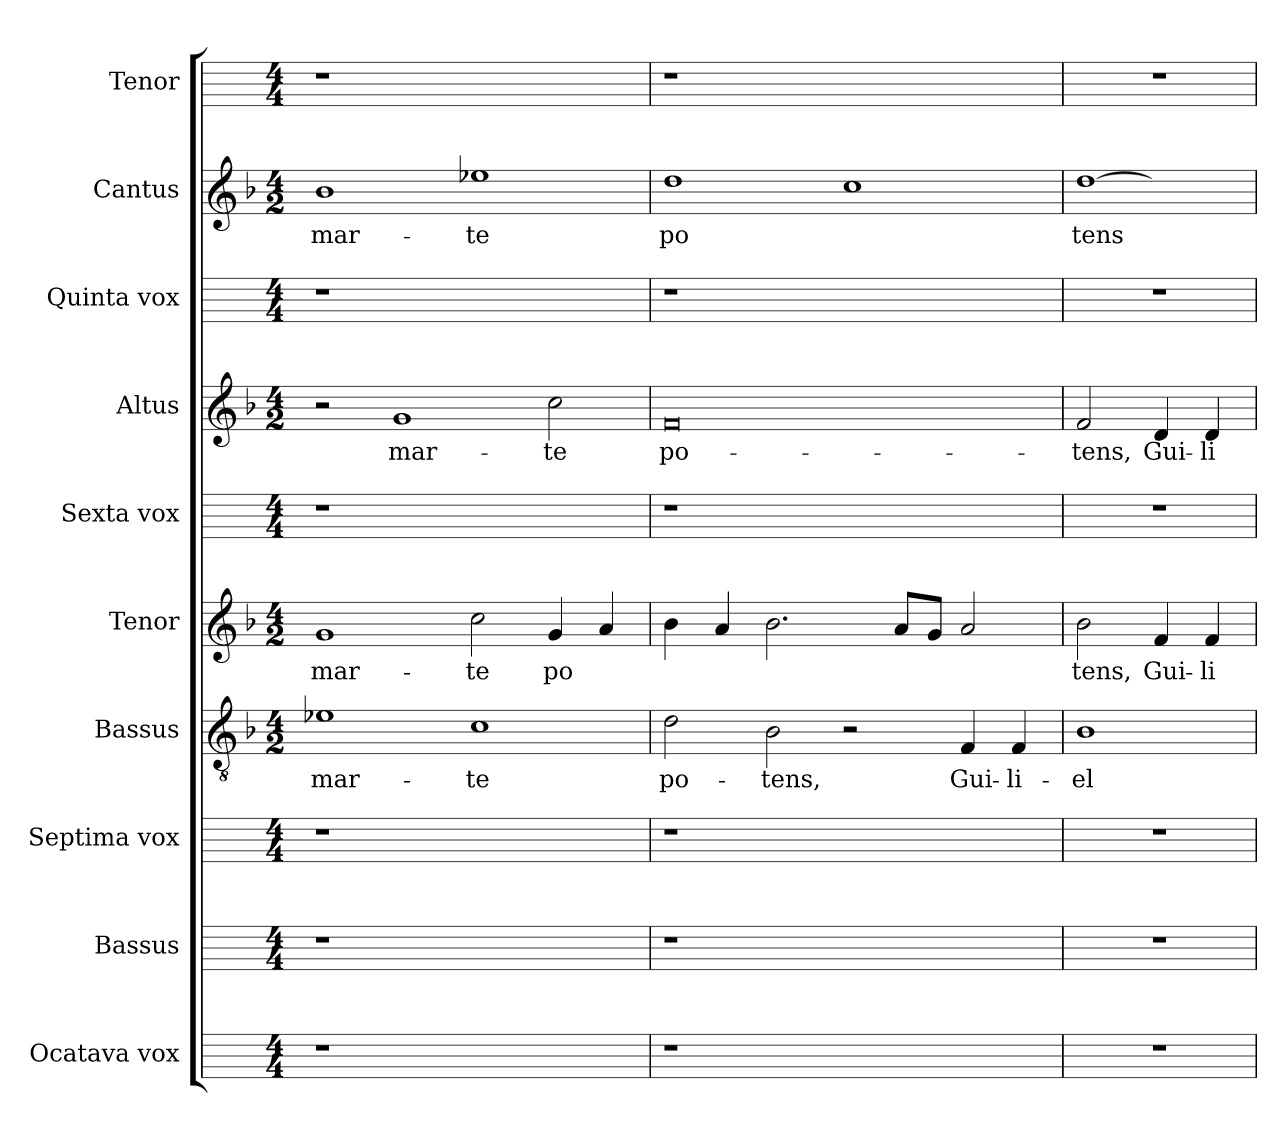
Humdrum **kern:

**kern	**kern	**kern	**kern	**text	**kern	**text	**kern	**kern	**text	**kern	**kern	**text	**kern
*part10	*part9	*part8	*part7	*part7	*part6	*part6	*part5	*part4	*part4	*part3	*part2	*part2	*part1
*staff10	*staff9	*staff8	*staff7	*staff7	*staff6	*staff6	*staff5	*staff4	*staff4	*staff3	*staff2	*staff2	*staff1
*I"Ocatava vox	*I"Bassus	*I"Septima vox	*I"Bassus	*	*I"Tenor	*	*I"Sexta vox	*I"Altus	*	*I"Quinta vox	*I"Cantus	*	*I"Tenor
*I'Ocatava vox	*I'Bassus	*I'Septima vox	*I'Bassus	*	*I'Tenor	*	*I'Sexta vox	*I'Altus	*	*I'Quinta vox	*I'Cantus	*	*I'Tenor
*	*	*	*clefGv2	*	*clefG2	*	*	*clefG2	*	*	*clefG2	*	*
*	*	*	*k[b-]	*	*k[b-]	*	*	*k[b-]	*	*	*k[b-]	*	*
*	*	*	*F:	*	*F:	*	*	*F:	*	*	*F:	*	*
*M4/4	*M4/4	*M4/4	*M4/2	*	*M4/2	*	*M4/4	*M4/2	*	*M4/4	*M4/2	*	*M4/4
=1	=1	=1	=1	=1	=1	=1	=1	=1	=1	=1	=1	=1	=1
!	!	!	!	!LO:LY:b	!	!LO:LY:b	!	!	!	!	!	!LO:LY:b	!
*	*	*	*	*	*	*	*	*^	*	*	*	*	*
1r	1r	1r	1e-X	mar-	1g	mar-	1r	2r	1ryy	.	1r	1b-	mar-	1r
!	!	!	!	!	!	!	!	!	!	!LO:LY:b	!	!	!	!
.	.	.	.	.	.	.	.	1g	.	mar-	.	.	.	.
!	!	!	!	!LO:LY:b	!	!LO:LY:b	!	!	!	!	!	!	!LO:LY:b	!
1ryy	1ryy	1ryy	1c	-te	2cc	-te	1ryy	.	2ryy	.	1ryy	1ee-	-te	1ryy
!	!	!	!	!	!	!LO:LY:b	!	!	!	!LO:LY:b	!	!	!	!
.	.	.	.	.	4g	po	.	2cc	2ryy	-te	.	.	.	.
.	.	.	.	.	4a	.	.	.	.	.	.	.	.	.
=2	=2	=2	=2	=2	=2	=2	=2	=2	=2	=2	=2	=2	=2	=2
!	!	!	!	!LO:LY:b	!	!	!	!	!	!LO:LY:b	!	!	!LO:LY:b	!
1r	1r	1r	2d	po-	4b-	.	1r	0f	0ryy	po-	1r	1dd	po	1r
.	.	.	.	.	4a	.	.	.	.	.	.	.	.	.
!	!	!	!	!LO:LY:b	!	!	!	!	!	!	!	!	!	!
.	.	.	2B-	-tens,	2.b-	.	.	.	.	.	.	.	.	.
1ryy	1ryy	1ryy	2r	.	.	.	1ryy	.	.	.	1ryy	1cc	.	1ryy
.	.	.	.	.	8aL	.	.	.	.	.	.	.	.	.
.	.	.	.	.	8gJ	.	.	.	.	.	.	.	.	.
!	!	!	!	!LO:LY:b	!	!	!	!	!	!	!	!	!	!
.	.	.	4F	Gui-	2a	.	.	.	.	.	.	.	.	.
!	!	!	!	!LO:LY:b	!	!	!	!	!	!	!	!	!	!
.	.	.	4F	-li-	.	.	.	.	.	.	.	.	.	.
=3	=3	=3	=3	=3	=3	=3	=3	=3	=3	=3	=3	=3	=3	=3
!	!	!	!	!LO:LY:b	!	!LO:LY:b	!	!	!	!LO:LY:b	!	!	!LO:LY:b	!
1r	1r	1r	1B-	-el-	2b-	tens,	1r	2f	1ryy	-tens,	1r	[1dd	tens	1r
!	!	!	!	!	!	!LO:LY:b	!	!	!	!LO:LY:b	!	!	!	!
.	.	.	.	.	4f	Gui-	.	4d	.	Gui-	.	.	.	.
!	!	!	!	!	!	!LO:LY:b	!	!	!	!LO:LY:b	!	!	!	!
.	.	.	.	.	4f	-li-	.	4d	.	-li-	.	.	.	.
*	*	*	*	*	*	*	*	*v	*v	*	*	*	*	*
=	=	=	=	=	=	=	=	=	=	=	=	=	=
*-	*-	*-	*-	*-	*-	*-	*-	*-	*-	*-	*-	*-	*-
